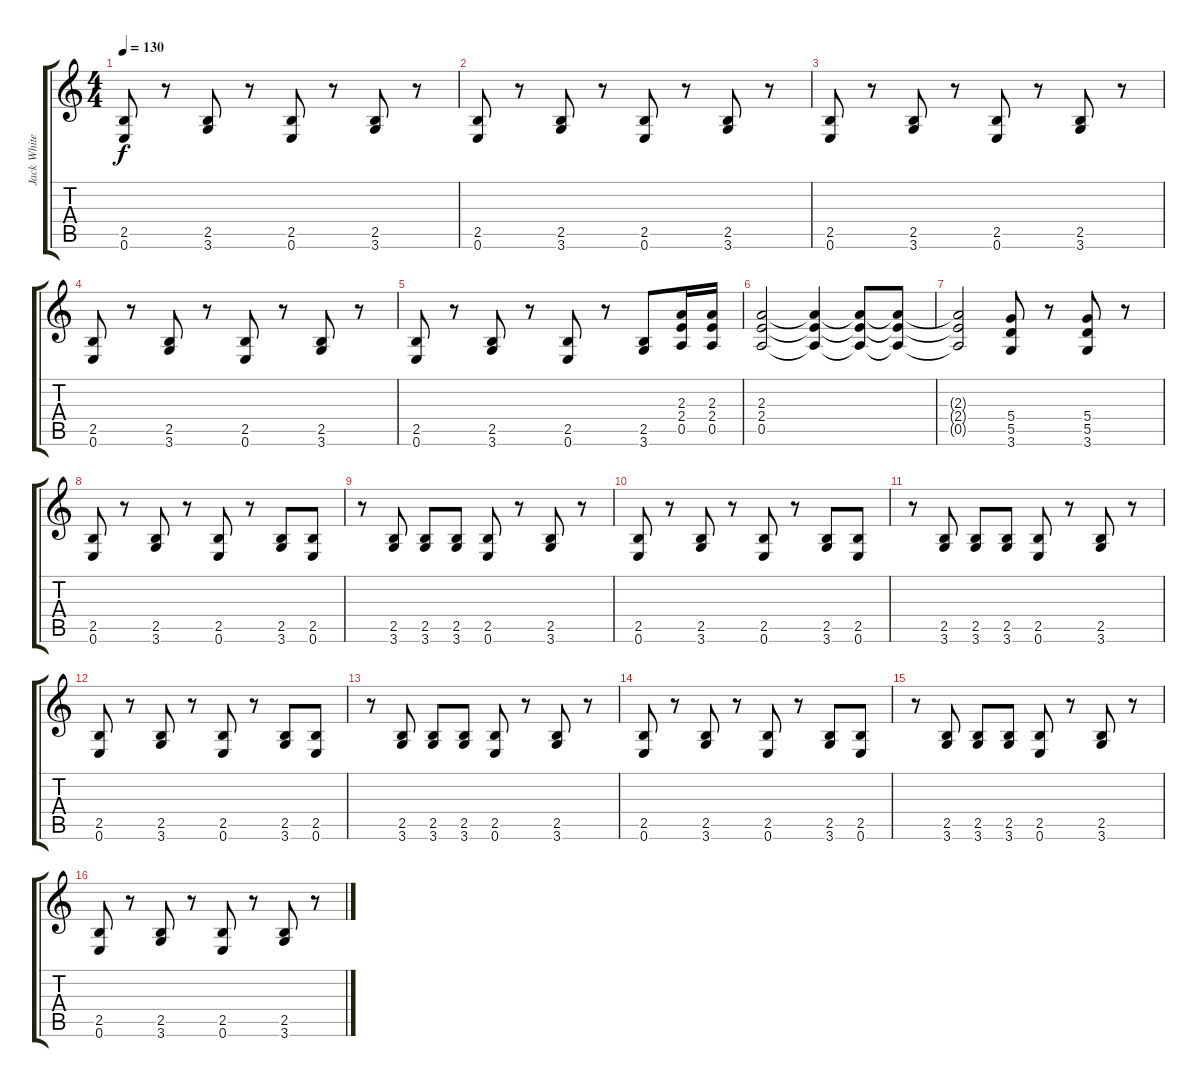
\track ("Jack White" "Jack White") {instrument distortionguitar}
\staff {score tabs}
\tuning (E4 B3 G3 D3 A2 E2) {hide}
\ts (4 4)
\tempo 130
\clef g2
\ks c
(2.5 0.6).8{dy f} r.8 (2.5 3.6).8 r.8 (2.5 0.6).8 r.8 (2.5 3.6).8 r.8 |
(2.5 0.6).8 r.8 (2.5 3.6).8 r.8 (2.5 0.6).8 r.8 (2.5 3.6).8 r.8 |
(2.5 0.6).8 r.8 (2.5 3.6).8 r.8 (2.5 0.6).8 r.8 (2.5 3.6).8 r.8 |
(2.5 0.6).8 r.8 (2.5 3.6).8 r.8 (2.5 0.6).8 r.8 (2.5 3.6).8 r.8 |
(2.5 0.6).8 r.8 (2.5 3.6).8 r.8 (2.5 0.6).8 r.8 (2.5 3.6).8 (2.3 2.4 0.5).16 (2.3 2.4 0.5).16 |
(2.3 2.4 0.5).2 (2.3{t} 2.4{t} 0.5{t}).4 (2.3{t} 2.4{t} 0.5{t}).8 (2.3{t} 2.4{t} 0.5{t}).8 |
(2.3{t} 2.4{t} 0.5{t}).2 (5.4 5.5 3.6).8 r.8 (5.4 5.5 3.6).8 r.8 |
(2.5 0.6).8 r.8 (2.5 3.6).8 r.8 (2.5 0.6).8 r.8 (2.5 3.6).8 (2.5 0.6).8 |
r.8 (2.5 3.6).8 (2.5 3.6).8 (2.5 3.6).8 (2.5 0.6).8 r.8 (2.5 3.6).8 r.8 |
(2.5 0.6).8 r.8 (2.5 3.6).8 r.8 (2.5 0.6).8 r.8 (2.5 3.6).8 (2.5 0.6).8 |
r.8 (2.5 3.6).8 (2.5 3.6).8 (2.5 3.6).8 (2.5 0.6).8 r.8 (2.5 3.6).8 r.8 |
(2.5 0.6).8 r.8 (2.5 3.6).8 r.8 (2.5 0.6).8 r.8 (2.5 3.6).8 (2.5 0.6).8 |
r.8 (2.5 3.6).8 (2.5 3.6).8 (2.5 3.6).8 (2.5 0.6).8 r.8 (2.5 3.6).8 r.8 |
(2.5 0.6).8 r.8 (2.5 3.6).8 r.8 (2.5 0.6).8 r.8 (2.5 3.6).8 (2.5 0.6).8 |
r.8 (2.5 3.6).8 (2.5 3.6).8 (2.5 3.6).8 (2.5 0.6).8 r.8 (2.5 3.6).8 r.8 |
(2.5 0.6).8 r.8 (2.5 3.6).8 r.8 (2.5 0.6).8 r.8 (2.5 3.6).8 r.8
